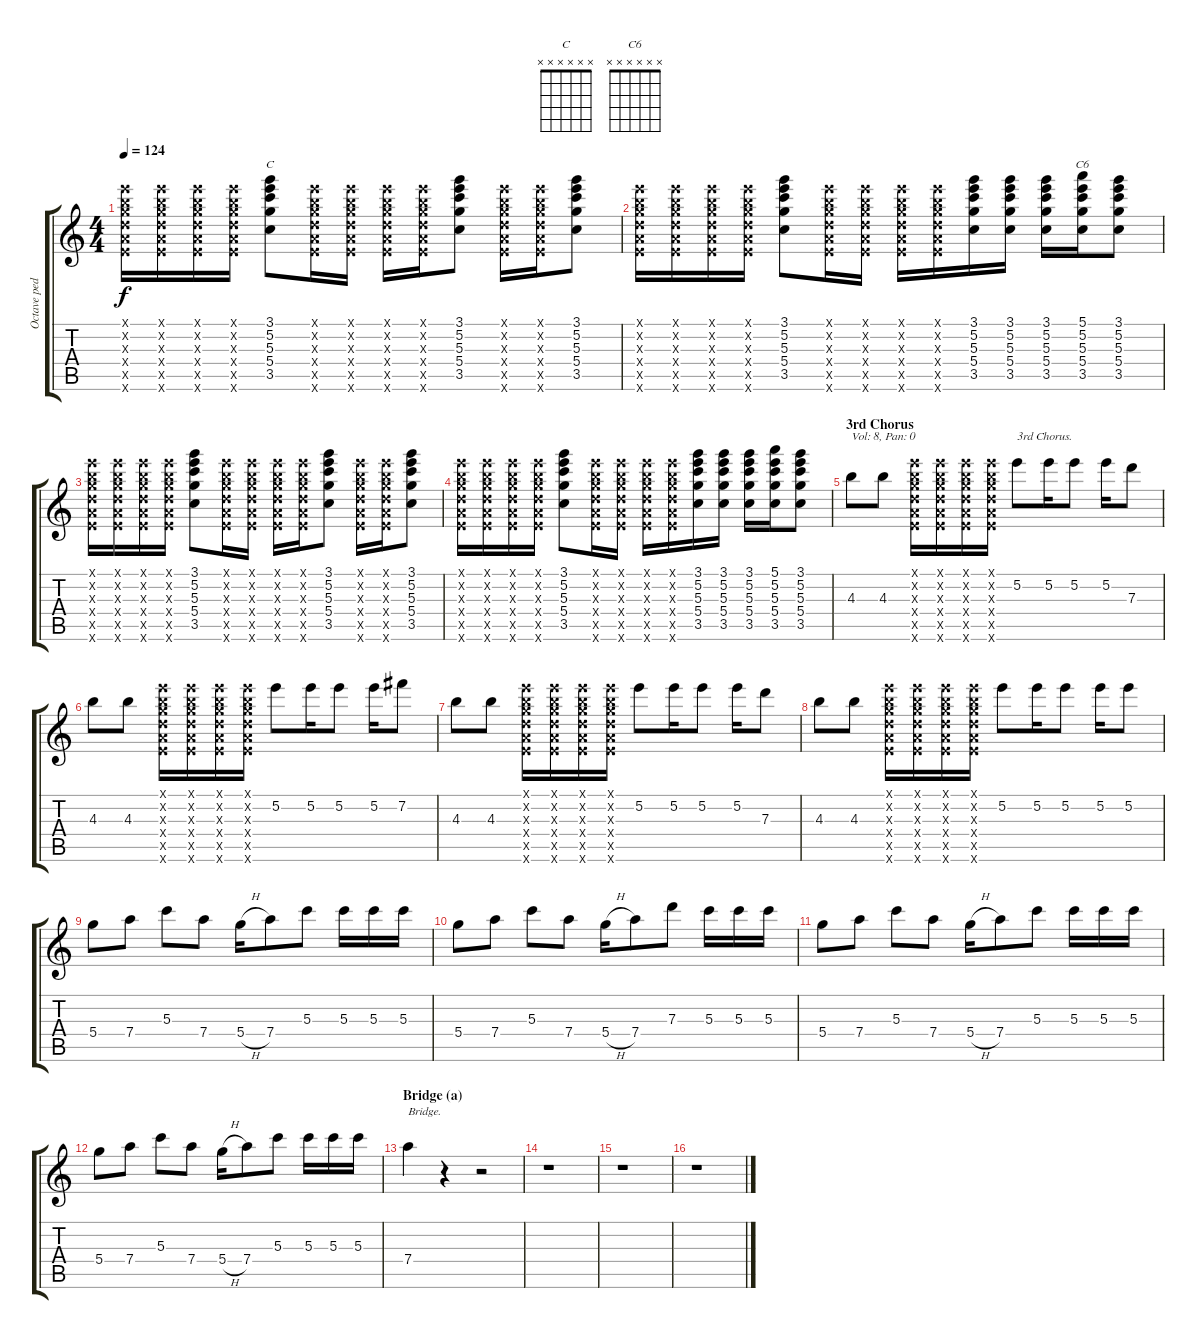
\track ("Octave pedal" "Octave ped") {instrument overdrivenguitar}
\staff {score tabs}
\tuning (E5 B4 G4 D4 A3 E3) {hide}
\chord ("C" x x x x x x) {firstfret 0}
\chord ("C6" x x x x x x) {firstfret 0}
\ts (4 4)
\tempo 124
\clef g2
\ks c
(0.1{x} 0.2{x} 0.3{x} 0.4{x} 0.5{x} 0.6{x}).16{dy f} (0.1{x} 0.2{x} 0.3{x} 0.4{x} 0.5{x} 0.6{x}).16 (0.1{x} 0.2{x} 0.3{x} 0.4{x} 0.5{x} 0.6{x}).16 (0.1{x} 0.2{x} 0.3{x} 0.4{x} 0.5{x} 0.6{x}).16 (3.1 5.2 5.3 5.4 3.5).8{ch "C"} (0.1{x} 0.2{x} 0.3{x} 0.4{x} 0.5{x} 0.6{x}).16 (0.1{x} 0.2{x} 0.3{x} 0.4{x} 0.5{x} 0.6{x}).16 (0.1{x} 0.2{x} 0.3{x} 0.4{x} 0.5{x} 0.6{x}).16 (0.1{x} 0.2{x} 0.3{x} 0.4{x} 0.5{x} 0.6{x}).16 (3.1 5.2 5.3 5.4 3.5).8 (0.1{x} 0.2{x} 0.3{x} 0.4{x} 0.5{x} 0.6{x}).16 (0.1{x} 0.2{x} 0.3{x} 0.4{x} 0.5{x} 0.6{x}).16 (3.1 5.2 5.3 5.4 3.5).8 |
(0.1{x} 0.2{x} 0.3{x} 0.4{x} 0.5{x} 0.6{x}).16 (0.1{x} 0.2{x} 0.3{x} 0.4{x} 0.5{x} 0.6{x}).16 (0.1{x} 0.2{x} 0.3{x} 0.4{x} 0.5{x} 0.6{x}).16 (0.1{x} 0.2{x} 0.3{x} 0.4{x} 0.5{x} 0.6{x}).16 (3.1 5.2 5.3 5.4 3.5).8 (0.1{x} 0.2{x} 0.3{x} 0.4{x} 0.5{x} 0.6{x}).16 (0.1{x} 0.2{x} 0.3{x} 0.4{x} 0.5{x} 0.6{x}).16 (0.1{x} 0.2{x} 0.3{x} 0.4{x} 0.5{x} 0.6{x}).16 (0.1{x} 0.2{x} 0.3{x} 0.4{x} 0.5{x} 0.6{x}).16 (3.1 5.2 5.3 5.4 3.5).16 (3.1 5.2 5.3 5.4 3.5).16 (3.1 5.2 5.3 5.4 3.5).16 (5.1 5.2 5.3 5.4 3.5).16{ch "C6"} (3.1 5.2 5.3 5.4 3.5).8 |
(0.1{x} 0.2{x} 0.3{x} 0.4{x} 0.5{x} 0.6{x}).16 (0.1{x} 0.2{x} 0.3{x} 0.4{x} 0.5{x} 0.6{x}).16 (0.1{x} 0.2{x} 0.3{x} 0.4{x} 0.5{x} 0.6{x}).16 (0.1{x} 0.2{x} 0.3{x} 0.4{x} 0.5{x} 0.6{x}).16 (3.1 5.2 5.3 5.4 3.5).8 (0.1{x} 0.2{x} 0.3{x} 0.4{x} 0.5{x} 0.6{x}).16 (0.1{x} 0.2{x} 0.3{x} 0.4{x} 0.5{x} 0.6{x}).16 (0.1{x} 0.2{x} 0.3{x} 0.4{x} 0.5{x} 0.6{x}).16 (0.1{x} 0.2{x} 0.3{x} 0.4{x} 0.5{x} 0.6{x}).16 (3.1 5.2 5.3 5.4 3.5).8 (0.1{x} 0.2{x} 0.3{x} 0.4{x} 0.5{x} 0.6{x}).16 (0.1{x} 0.2{x} 0.3{x} 0.4{x} 0.5{x} 0.6{x}).16 (3.1 5.2 5.3 5.4 3.5).8 |
(0.1{x} 0.2{x} 0.3{x} 0.4{x} 0.5{x} 0.6{x}).16 (0.1{x} 0.2{x} 0.3{x} 0.4{x} 0.5{x} 0.6{x}).16 (0.1{x} 0.2{x} 0.3{x} 0.4{x} 0.5{x} 0.6{x}).16 (0.1{x} 0.2{x} 0.3{x} 0.4{x} 0.5{x} 0.6{x}).16 (3.1 5.2 5.3 5.4 3.5).8 (0.1{x} 0.2{x} 0.3{x} 0.4{x} 0.5{x} 0.6{x}).16 (0.1{x} 0.2{x} 0.3{x} 0.4{x} 0.5{x} 0.6{x}).16 (0.1{x} 0.2{x} 0.3{x} 0.4{x} 0.5{x} 0.6{x}).16 (0.1{x} 0.2{x} 0.3{x} 0.4{x} 0.5{x} 0.6{x}).16 (3.1 5.2 5.3 5.4 3.5).16 (3.1 5.2 5.3 5.4 3.5).16 (3.1 5.2 5.3 5.4 3.5).16 (5.1 5.2 5.3 5.4 3.5).16 (3.1 5.2 5.3 5.4 3.5).8 |
\section ("" "3rd Chorus")
4.3.8{txt "Vol: 8, Pan: 0" volume 8 balance 8} 4.3.8 (0.1{x} 0.2{x} 0.3{x} 0.4{x} 0.5{x} 0.6{x}).16 (0.1{x} 0.2{x} 0.3{x} 0.4{x} 0.5{x} 0.6{x}).16 (0.1{x} 0.2{x} 0.3{x} 0.4{x} 0.5{x} 0.6{x}).16 (0.1{x} 0.2{x} 0.3{x} 0.4{x} 0.5{x} 0.6{x}).16 5.2.8{txt "3rd Chorus."} 5.2.16 5.2.8 5.2.16 7.3.8 |
4.3.8 4.3.8 (0.1{x} 0.2{x} 0.3{x} 0.4{x} 0.5{x} 0.6{x}).16 (0.1{x} 0.2{x} 0.3{x} 0.4{x} 0.5{x} 0.6{x}).16 (0.1{x} 0.2{x} 0.3{x} 0.4{x} 0.5{x} 0.6{x}).16 (0.1{x} 0.2{x} 0.3{x} 0.4{x} 0.5{x} 0.6{x}).16 5.2.8 5.2.16 5.2.8 5.2.16 7.2.8 |
4.3.8 4.3.8 (0.1{x} 0.2{x} 0.3{x} 0.4{x} 0.5{x} 0.6{x}).16 (0.1{x} 0.2{x} 0.3{x} 0.4{x} 0.5{x} 0.6{x}).16 (0.1{x} 0.2{x} 0.3{x} 0.4{x} 0.5{x} 0.6{x}).16 (0.1{x} 0.2{x} 0.3{x} 0.4{x} 0.5{x} 0.6{x}).16 5.2.8 5.2.16 5.2.8 5.2.16 7.3.8 |
4.3.8 4.3.8 (0.1{x} 0.2{x} 0.3{x} 0.4{x} 0.5{x} 0.6{x}).16 (0.1{x} 0.2{x} 0.3{x} 0.4{x} 0.5{x} 0.6{x}).16 (0.1{x} 0.2{x} 0.3{x} 0.4{x} 0.5{x} 0.6{x}).16 (0.1{x} 0.2{x} 0.3{x} 0.4{x} 0.5{x} 0.6{x}).16 5.2.8 5.2.16 5.2.8 5.2.16 5.2.8 |
5.4.8 7.4.8 5.3.8 7.4.8 5.4{h}.16 7.4.8 5.3.8 5.3.16 5.3.16 5.3.16 |
5.4.8 7.4.8 5.3.8 7.4.8 5.4{h}.16 7.4.8 7.3.8 5.3.16 5.3.16 5.3.16 |
5.4.8 7.4.8 5.3.8 7.4.8 5.4{h}.16 7.4.8 5.3.8 5.3.16 5.3.16 5.3.16 |
5.4.8 7.4.8 5.3.8 7.4.8 5.4{h}.16 7.4.8 5.3.8 5.3.16 5.3.16 5.3.16 |
\section ("" "Bridge (a)")
7.4.4{txt "Bridge."} r.4 r.2 |
r.1 |
r.1 |
r.1
